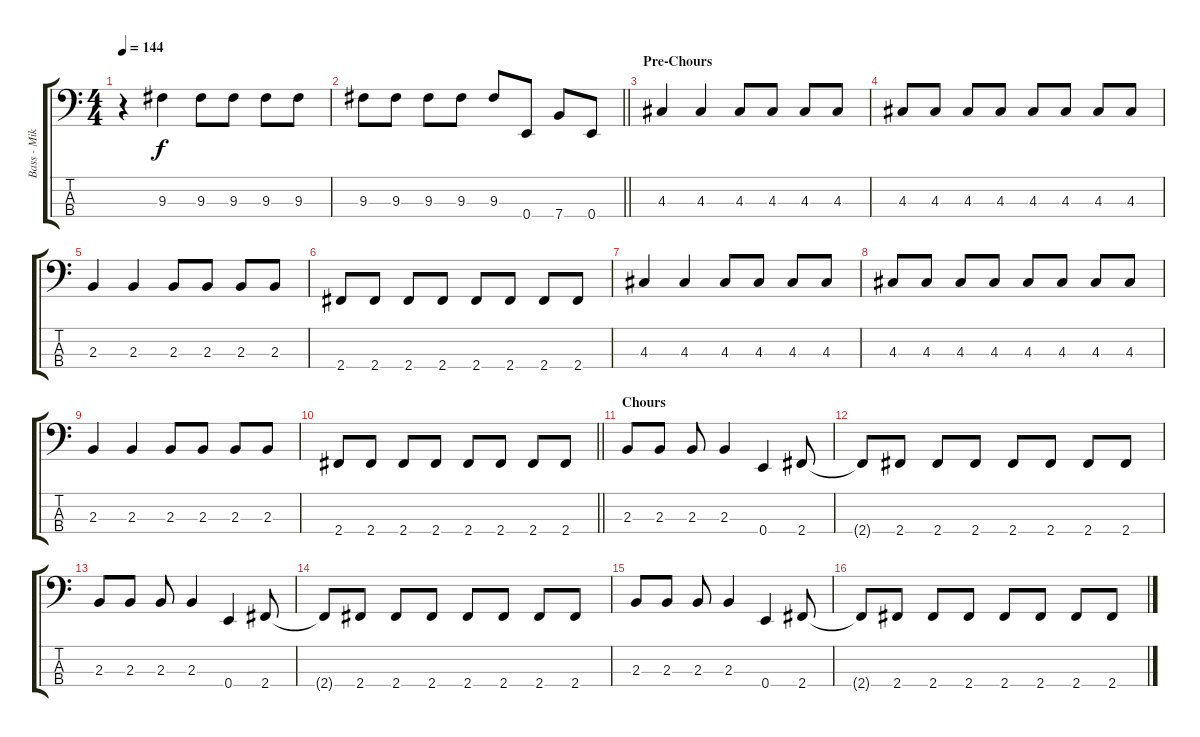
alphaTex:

\track ("Bass - Mike Dirnt" "Bass - Mik") {instrument electricbasspick}
\staff {score tabs}
\tuning (G2 D2 A1 E1) {hide}
\ts (4 4)
\tempo 144
\clef f4
\ks c
r.4{dy f} 9.3.4 9.3.8 9.3.8 9.3.8 9.3.8 |
\barLineRight lightlight
9.3.8 9.3.8 9.3.8 9.3.8 9.3.8 0.4.8 7.4.8 0.4.8 |
\section ("" "Pre-Chours")
4.3.4 4.3.4 4.3.8 4.3.8 4.3.8 4.3.8 |
4.3.8 4.3.8 4.3.8 4.3.8 4.3.8 4.3.8 4.3.8 4.3.8 |
2.3.4 2.3.4 2.3.8 2.3.8 2.3.8 2.3.8 |
2.4.8 2.4.8 2.4.8 2.4.8 2.4.8 2.4.8 2.4.8 2.4.8 |
4.3.4 4.3.4 4.3.8 4.3.8 4.3.8 4.3.8 |
4.3.8 4.3.8 4.3.8 4.3.8 4.3.8 4.3.8 4.3.8 4.3.8 |
2.3.4 2.3.4 2.3.8 2.3.8 2.3.8 2.3.8 |
\barLineRight lightlight
2.4.8 2.4.8 2.4.8 2.4.8 2.4.8 2.4.8 2.4.8 2.4.8 |
\section ("" "Chours")
2.3.8 2.3.8 2.3.8 2.3.4 0.4.4 2.4.8 |
2.4{t}.8 2.4.8 2.4.8 2.4.8 2.4.8 2.4.8 2.4.8 2.4.8 |
2.3.8 2.3.8 2.3.8 2.3.4 0.4.4 2.4.8 |
2.4{t}.8 2.4.8 2.4.8 2.4.8 2.4.8 2.4.8 2.4.8 2.4.8 |
2.3.8 2.3.8 2.3.8 2.3.4 0.4.4 2.4.8 |
2.4{t}.8 2.4.8 2.4.8 2.4.8 2.4.8 2.4.8 2.4.8 2.4.8
